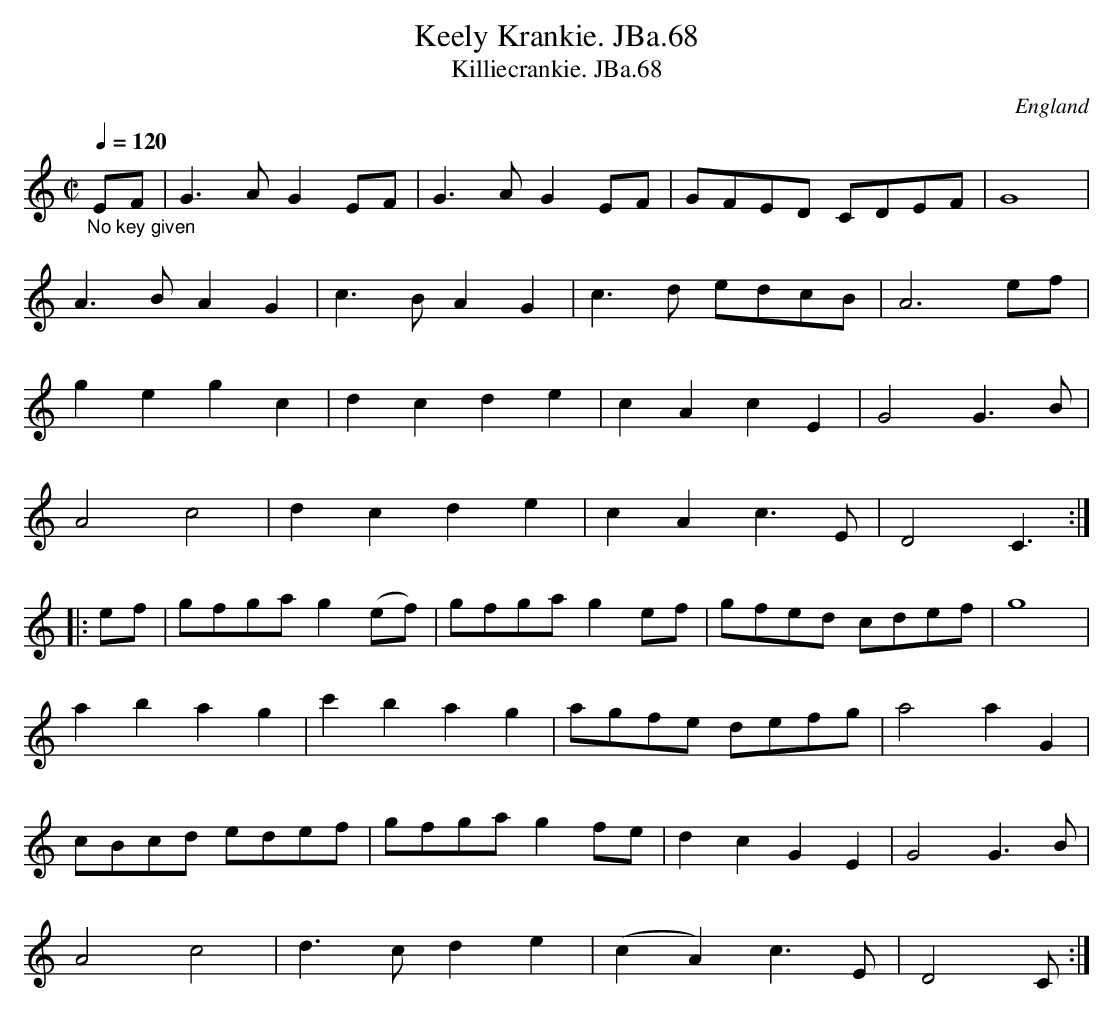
X:1
T:Keely Krankie. JBa.68
T:Killiecrankie. JBa.68
L:1/8
M:C|
O:England
Q:1/4=120
K:C Major
"_No key given"EF | G3A G2 EF | G3A G2 EF |\
GFED CDEF |G8 |!
A3B A2G2 | c3 B A2G2 |\
c3d edcB |A6 ef |!
g2e2g2c2 | d2c2d2e2 |\
c2A2c2E2 |G4 G3 B |!
A4 c4 | d2c2d2e2 | c2A2 c3 E | D4 C3 :|!
|:ef | gfga g2 (ef) | gfga g2 ef |\
gfed cdef | g8 |!
a2b2a2g2| c'2b2a2g2 |\
agfe defg | a4 a2 G2 |!
cBcd edef | gfga g2 fe |\
d2 c2 G2 E2 | G4 G3 B |!
A4c4 | d3 c d2e2 | (c2A2) c3 E | D4 C :|
